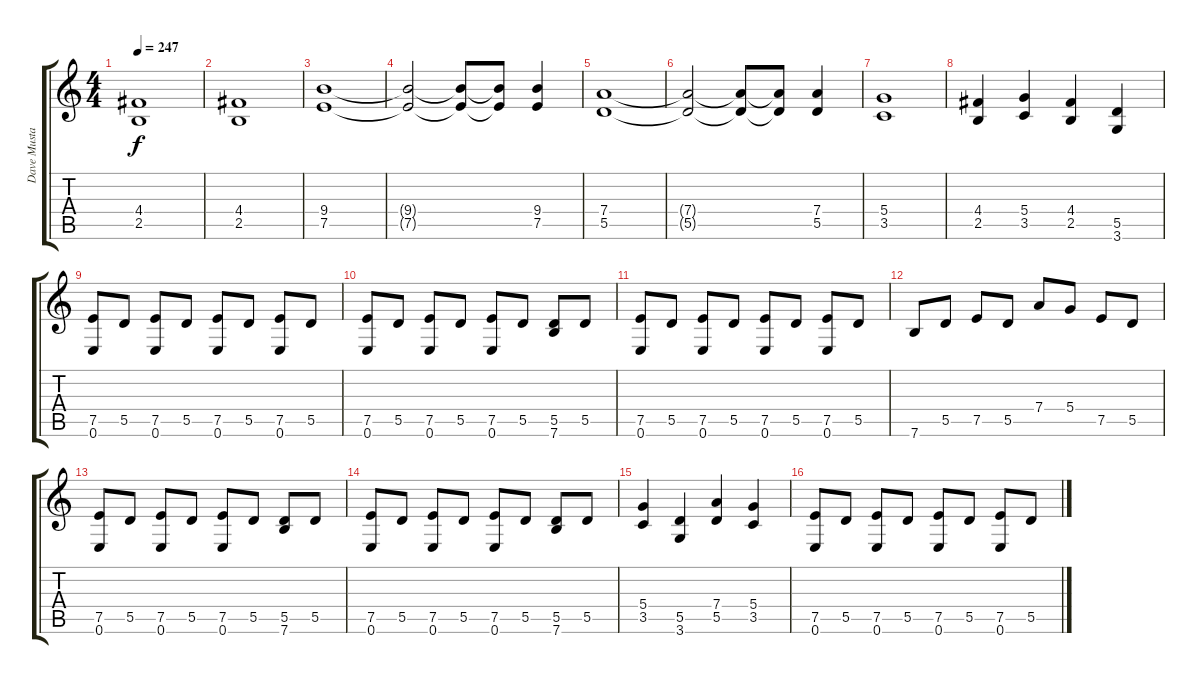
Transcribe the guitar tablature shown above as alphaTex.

\track ("Dave Mustaine (Rhythm Guitar)" "Dave Musta") {instrument distortionguitar}
\staff {score tabs}
\tuning (E4 B3 G3 D3 A2 E2) {hide}
\ts (4 4)
\tempo 247
\clef g2
\ks c
(4.4 2.5).1{dy f} |
(4.4 2.5).1 |
(9.4 7.5).1 |
(9.4{t} 7.5{t}).2 (9.4{t} 7.5{t}).8 (9.4{t} 7.5{t}).8 (9.4 7.5).4 |
(7.4 5.5).1 |
(7.4{t} 5.5{t}).2 (7.4{t} 5.5{t}).8 (7.4{t} 5.5{t}).8 (7.4 5.5).4 |
(5.4 3.5).1 |
(4.4 2.5).4 (5.4 3.5).4 (4.4 2.5).4 (5.5 3.6).4 |
(7.5 0.6).8 5.5.8 (7.5 0.6).8 5.5.8 (7.5 0.6).8 5.5.8 (7.5 0.6).8 5.5.8 |
(7.5 0.6).8 5.5.8 (7.5 0.6).8 5.5.8 (7.5 0.6).8 5.5.8 (5.5 7.6).8 5.5.8 |
(7.5 0.6).8 5.5.8 (7.5 0.6).8 5.5.8 (7.5 0.6).8 5.5.8 (7.5 0.6).8 5.5.8 |
7.6.8 5.5.8 7.5.8 5.5.8 7.4.8 5.4.8 7.5.8 5.5.8 |
(7.5 0.6).8 5.5.8 (7.5 0.6).8 5.5.8 (7.5 0.6).8 5.5.8 (5.5 7.6).8 5.5.8 |
(7.5 0.6).8 5.5.8 (7.5 0.6).8 5.5.8 (7.5 0.6).8 5.5.8 (5.5 7.6).8 5.5.8 |
(5.4 3.5).4 (5.5 3.6).4 (7.4 5.5).4 (5.4 3.5).4 |
(7.5 0.6).8 5.5.8 (7.5 0.6).8 5.5.8 (7.5 0.6).8 5.5.8 (7.5 0.6).8 5.5.8
